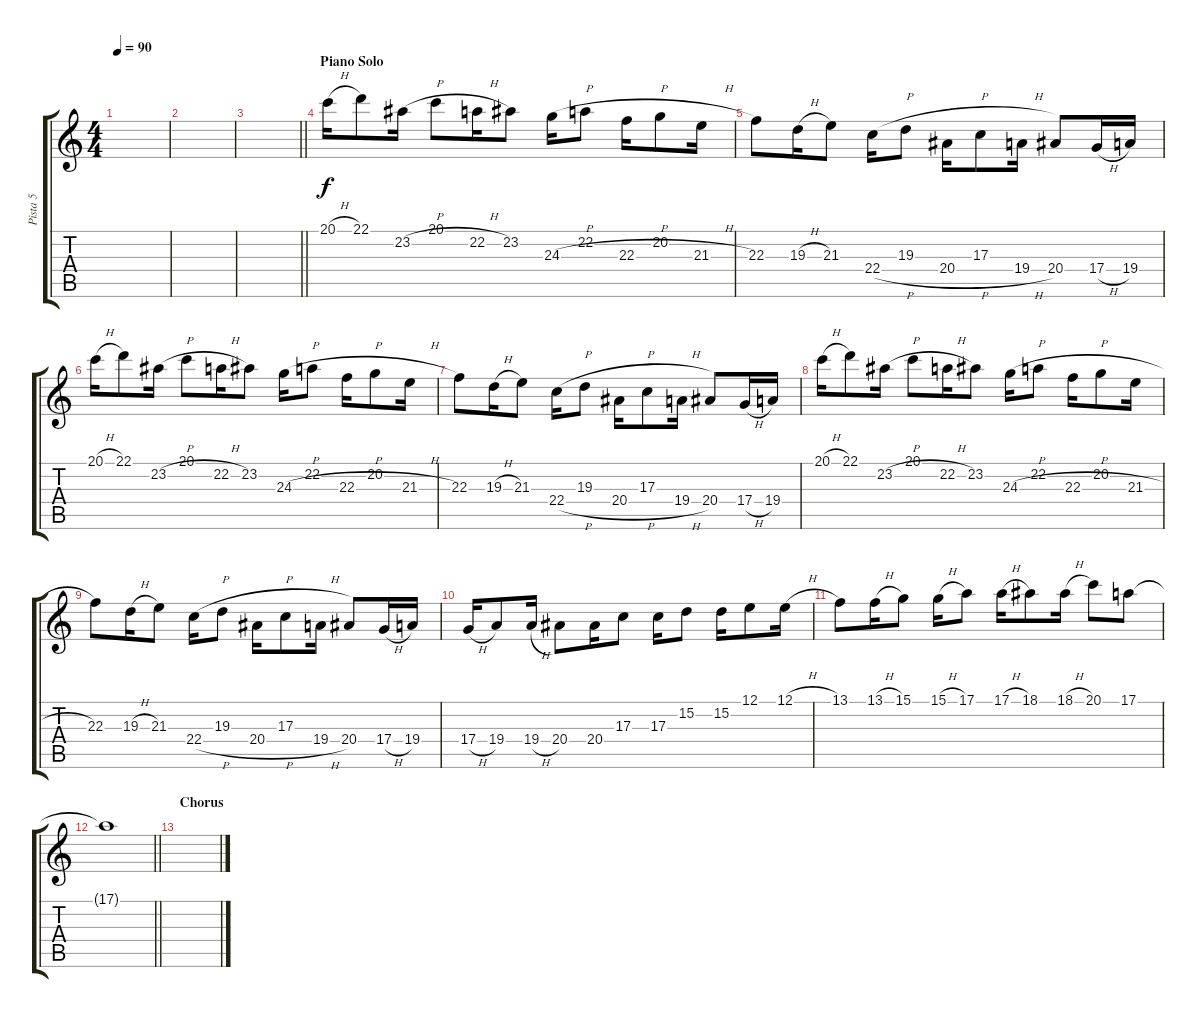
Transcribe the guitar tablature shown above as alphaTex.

\track ("Pista 5" "Pista 5") {instrument electricgrandpiano}
\staff {score tabs}
\tuning (E4 B3 G3 D3 A2 D2) {hide}
\ts (4 4)
\tempo 90
\clef g2
\ks c
|
|
\barLineRight lightlight
|
\section ("" "Piano Solo")
20.1{h}.16 22.1.8 23.2{h}.16 20.1.8 22.2{h}.16 23.2.8 24.3{h}.16 22.2.8 22.3{h}.16 20.2.8 21.3{h}.16 |
22.3.8 19.3{h}.16 21.3.8 22.4{h}.16 19.3.8 20.4{h}.16 17.3.8 19.4{h}.16 20.4.8 17.4{h}.16 19.4.16 |
20.1{h}.16 22.1.8 23.2{h}.16 20.1.8 22.2{h}.16 23.2.8 24.3{h}.16 22.2.8 22.3{h}.16 20.2.8 21.3{h}.16 |
22.3.8 19.3{h}.16 21.3.8 22.4{h}.16 19.3.8 20.4{h}.16 17.3.8 19.4{h}.16 20.4.8 17.4{h}.16 19.4.16 |
20.1{h}.16 22.1.8 23.2{h}.16 20.1.8 22.2{h}.16 23.2.8 24.3{h}.16 22.2.8 22.3{h}.16 20.2.8 21.3{h}.16 |
22.3.8 19.3{h}.16 21.3.8 22.4{h}.16 19.3.8 20.4{h}.16 17.3.8 19.4{h}.16 20.4.8 17.4{h}.16 19.4.16 |
17.4{h}.16 19.4.8 19.4{h}.16 20.4.8 20.4.16 17.3.8 17.3.16 15.2.8 15.2.16 12.1.8 12.1{h}.16 |
13.1.8 13.1{h}.16 15.1.8 15.1{h}.16 17.1.8 17.1{h}.16 18.1.8 18.1{h}.16 20.1.8 17.1.8 |
\barLineRight lightlight
17.1{t}.1 |
\section ("" "Chorus")
